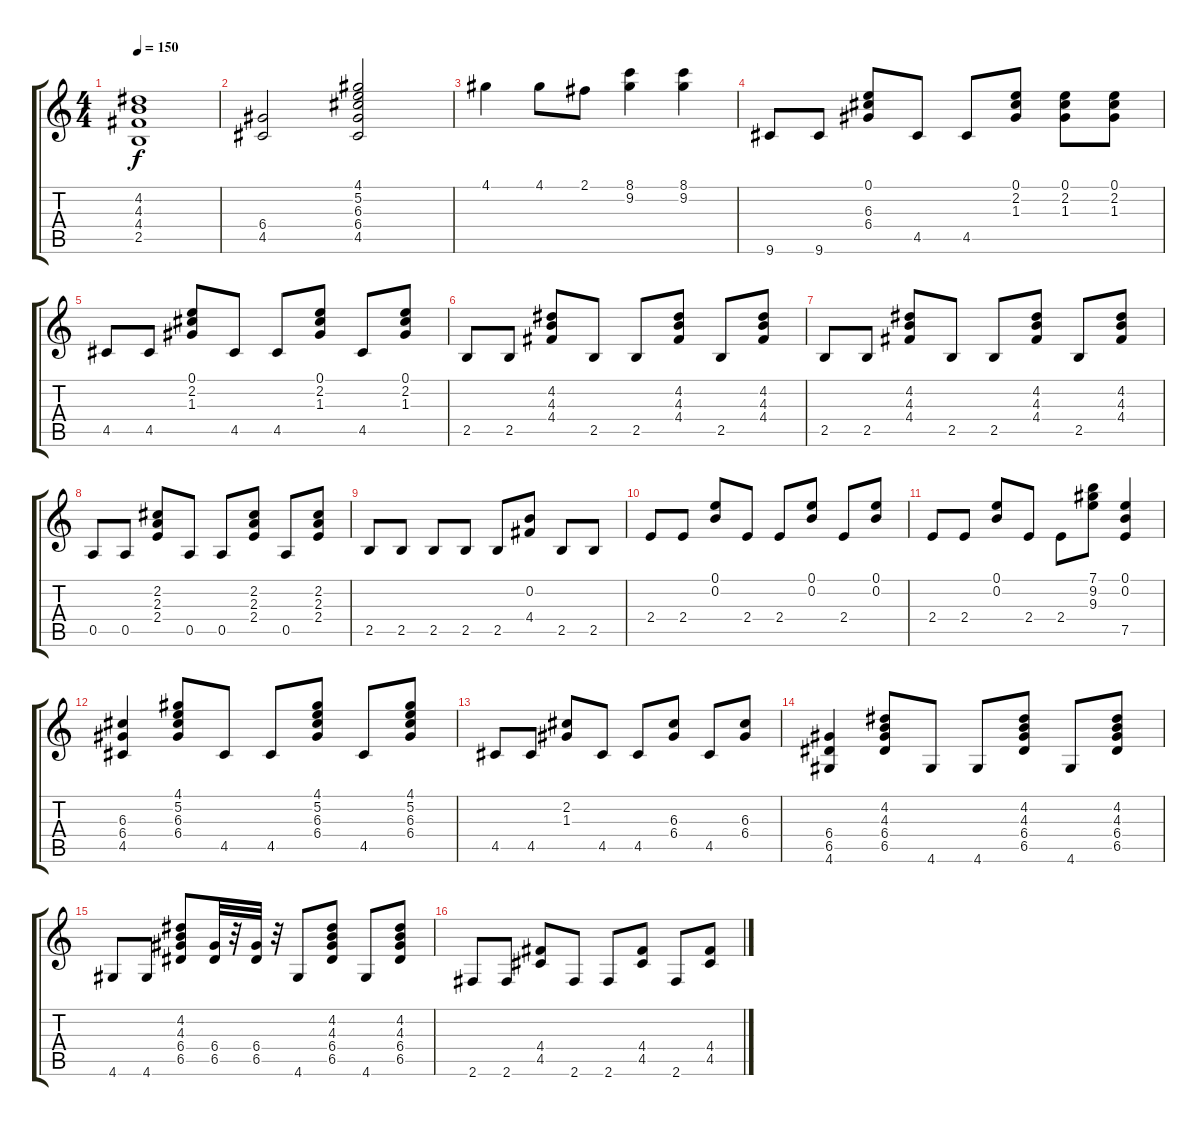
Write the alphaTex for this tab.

\track "" {instrument overdrivenguitar}
\staff {score tabs}
\tuning (E4 B3 G3 D3 A2 E2) {hide}
\ts (4 4)
\tempo 150
\clef g2
\ks c
(4.2 4.3 4.4 2.5).1{dy f} |
(6.4 4.5).2 (4.1 5.2 6.3 6.4 4.5).2 |
4.1.4 4.1.8 2.1.8 (8.1 9.2).4 (8.1 9.2).4 |
9.6.8 9.6.8 (0.1 6.3 6.4).8 4.5.8 4.5.8 (0.1 2.2 1.3).8 (0.1 2.2 1.3).8 (0.1 2.2 1.3).8 |
4.5.8 4.5.8 (0.1 2.2 1.3).8 4.5.8 4.5.8 (0.1 2.2 1.3).8 4.5.8 (0.1 2.2 1.3).8 |
2.5.8 2.5.8 (4.2 4.3 4.4).8 2.5.8 2.5.8 (4.2 4.3 4.4).8 2.5.8 (4.2 4.3 4.4).8 |
2.5.8 2.5.8 (4.2 4.3 4.4).8 2.5.8 2.5.8 (4.2 4.3 4.4).8 2.5.8 (4.2 4.3 4.4).8 |
0.5.8 0.5.8 (2.2 2.3 2.4).8 0.5.8 0.5.8 (2.2 2.3 2.4).8 0.5.8 (2.2 2.3 2.4).8 |
2.5.8 2.5.8 2.5.8 2.5.8 2.5.8 (0.2 4.4).8 2.5.8 2.5.8 |
2.4.8 2.4.8 (0.1 0.2).8 2.4.8 2.4.8 (0.1 0.2).8 2.4.8 (0.1 0.2).8 |
2.4.8 2.4.8 (0.1 0.2).8 2.4.8 2.4.8 (7.1 9.2 9.3).8 (0.1 0.2 7.5).4 |
(6.3 6.4 4.5).4 (4.1 5.2 6.3 6.4).8 4.5.8 4.5.8 (4.1 5.2 6.3 6.4).8 4.5.8 (4.1 5.2 6.3 6.4).8 |
4.5.8 4.5.8 (2.2 1.3).8 4.5.8 4.5.8 (6.3 6.4).8 4.5.8 (6.3 6.4).8 |
(6.4 6.5 4.6).4 (4.2 4.3 6.4 6.5).8 4.6.8 4.6.8 (4.2 4.3 6.4 6.5).8 4.6.8 (4.2 4.3 6.4 6.5).8 |
4.6.8 4.6.8 (4.2 4.3 6.4 6.5).8 (6.4 6.5).32 r.32 (6.4 6.5).32 r.32 4.6.8 (4.2 4.3 6.4 6.5).8 4.6.8 (4.2 4.3 6.4 6.5).8 |
2.6.8 2.6.8 (4.4 4.5).8 2.6.8 2.6.8 (4.4 4.5).8 2.6.8 (4.4 4.5).8
